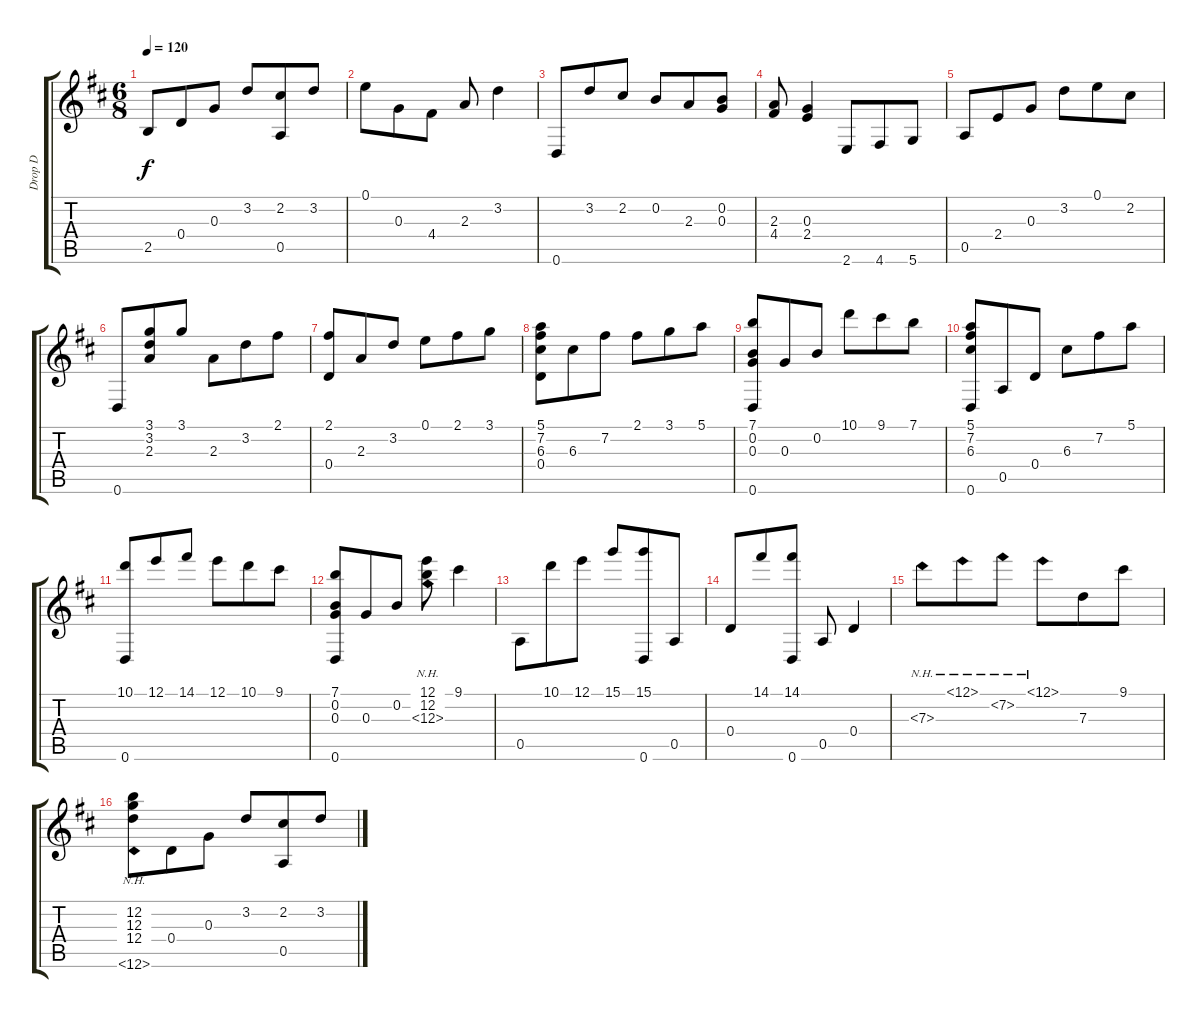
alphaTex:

\track ("Drop D" "Drop D") {instrument acousticguitarsteel}
\staff {score tabs}
\tuning (E4 B3 G3 D3 A2 D2) {hide}
\ts (6 8)
\tempo 120
\clef g2
\ks d
2.5.8{dy f} 0.4.8 0.3.8 3.2.8 (2.2 0.5).8 3.2.8 |
0.1.8 0.3.8 4.4.8 2.3.8 3.2.4 |
0.6.8 3.2.8 2.2.8 0.2.8 2.3.8 (0.2 0.3).8 |
(2.3 4.4).8 (0.3 2.4).4 2.6.8 4.6.8 5.6.8 |
0.5.8 2.4.8 0.3.8 3.2.8 0.1.8 2.2.8 |
0.6.8 (3.1 3.2 2.3).8 3.1.8 2.3.8 3.2.8 2.1.8 |
(2.1 0.4).8 2.3.8 3.2.8 0.1.8 2.1.8 3.1.8 |
(5.1 7.2 6.3 0.4).8 6.3.8 7.2.8 2.1.8 3.1.8 5.1.8 |
(7.1 0.2 0.3 0.6).8 0.3.8 0.2.8 10.1.8 9.1.8 7.1.8 |
(5.1 7.2 6.3 0.6).8 0.5.8 0.4.8 6.3.8 7.2.8 5.1.8 |
(10.1 0.6).8 12.1.8 14.1.8 12.1.8 10.1.8 9.1.8 |
(7.1 0.2 0.3 0.6).8 0.3.8 0.2.8 (12.1 12.2 12.3{nh}).8 9.1.4 |
0.5.8 10.1.8 12.1.8 15.1.8 (15.1 0.6).8 0.5.8 |
0.4.8 14.1.8 (14.1 0.6).8 0.5.8 0.4.4 |
7.3{nh}.8 12.1{nh}.8 7.2{nh}.8 12.1{nh}.8 7.3.8 9.1.8 |
(12.2 12.3 12.4 0.6{nh}).8 0.4.8 0.3.8 3.2.8 (2.2 0.5).8 3.2.8
